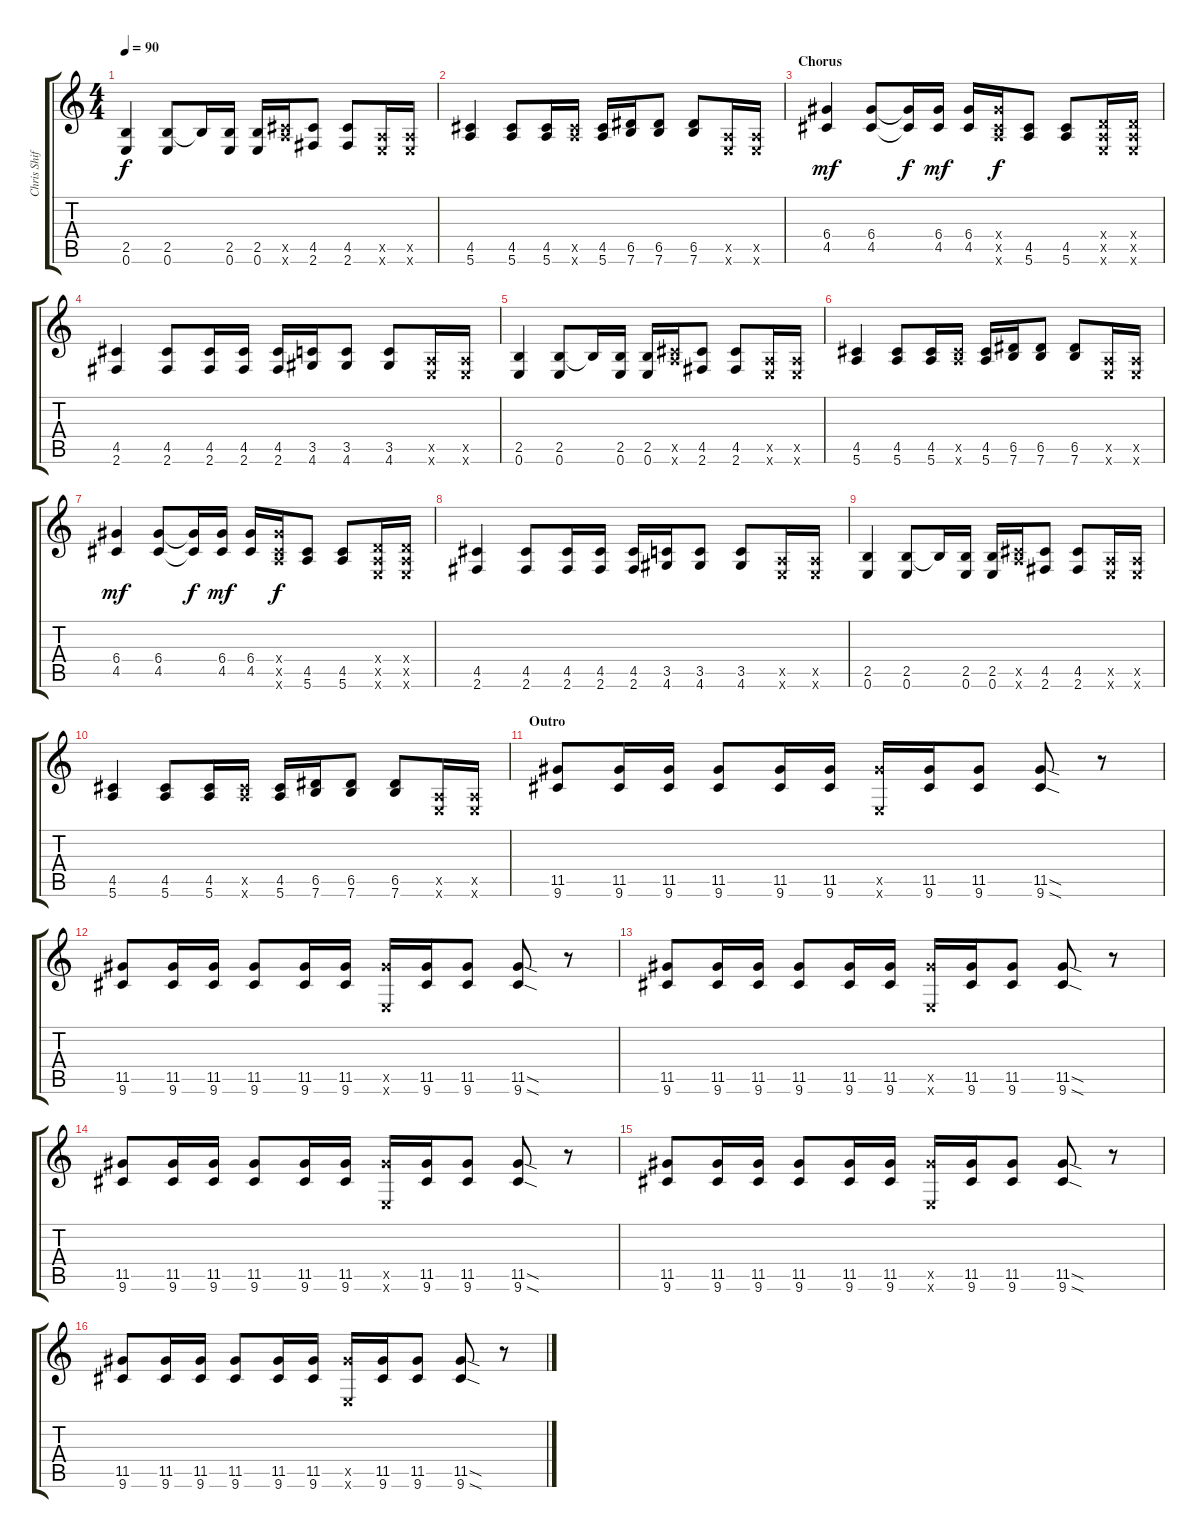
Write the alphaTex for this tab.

\track ("Chris Shifflet" "Chris Shif") {instrument distortionguitar}
\staff {score tabs}
\tuning (E4 B3 G3 D3 A2 E2) {hide}
\ts (4 4)
\tempo 90
\clef g2
\ks c
(2.5 0.6).4{dy f} (2.5 0.6).8 2.5{t}.16 (2.5 0.6).16 (2.5 0.6).16 (4.5{x} 5.6{x}).16 (4.5 2.6).8 (4.5 2.6).8 (0.5{x} 0.6{x}).16 (0.5{x} 0.6{x}).16 |
(4.5 5.6).4 (4.5 5.6).8 (4.5 5.6).16 (4.5{x} 5.6{x}).16 (4.5 5.6).16 (6.5 7.6).16 (6.5 7.6).8 (6.5 7.6).8 (0.5{x} 0.6{x}).16 (0.5{x} 0.6{x}).16 |
\section ("" "Chorus")
(6.4 4.5).4{dy mf} (6.4 4.5).8 (6.4{t} 4.5{t}).16{dy f} (6.4 4.5).16{dy mf} (6.4 4.5).16 (6.4{x} 4.5{x} 5.6{x}).16{dy f} (4.5 5.6).8 (4.5 5.6).8 (0.4{x} 0.5{x} 0.6{x}).16 (0.4{x} 0.5{x} 0.6{x}).16 |
(4.5 2.6).4 (4.5 2.6).8 (4.5 2.6).16 (4.5 2.6).16 (4.5 2.6).16 (3.5 4.6).16 (3.5 4.6).8 (3.5 4.6).8 (0.5{x} 0.6{x}).16 (0.5{x} 0.6{x}).16 |
(2.5 0.6).4 (2.5 0.6).8 2.5{t}.16 (2.5 0.6).16 (2.5 0.6).16 (4.5{x} 5.6{x}).16 (4.5 2.6).8 (4.5 2.6).8 (0.5{x} 0.6{x}).16 (0.5{x} 0.6{x}).16 |
(4.5 5.6).4 (4.5 5.6).8 (4.5 5.6).16 (4.5{x} 5.6{x}).16 (4.5 5.6).16 (6.5 7.6).16 (6.5 7.6).8 (6.5 7.6).8 (0.5{x} 0.6{x}).16 (0.5{x} 0.6{x}).16 |
(6.4 4.5).4{dy mf} (6.4 4.5).8 (6.4{t} 4.5{t}).16{dy f} (6.4 4.5).16{dy mf} (6.4 4.5).16 (6.4{x} 4.5{x} 5.6{x}).16{dy f} (4.5 5.6).8 (4.5 5.6).8 (0.4{x} 0.5{x} 0.6{x}).16 (0.4{x} 0.5{x} 0.6{x}).16 |
(4.5 2.6).4 (4.5 2.6).8 (4.5 2.6).16 (4.5 2.6).16 (4.5 2.6).16 (3.5 4.6).16 (3.5 4.6).8 (3.5 4.6).8 (0.5{x} 0.6{x}).16 (0.5{x} 0.6{x}).16 |
(2.5 0.6).4 (2.5 0.6).8 2.5{t}.16 (2.5 0.6).16 (2.5 0.6).16 (4.5{x} 5.6{x}).16 (4.5 2.6).8 (4.5 2.6).8 (0.5{x} 0.6{x}).16 (0.5{x} 0.6{x}).16 |
(4.5 5.6).4 (4.5 5.6).8 (4.5 5.6).16 (4.5{x} 5.6{x}).16 (4.5 5.6).16 (6.5 7.6).16 (6.5 7.6).8 (6.5 7.6).8 (0.5{x} 0.6{x}).16 (0.5{x} 0.6{x}).16 |
\section ("" "Outro")
(11.5 9.6).8 (11.5 9.6).16 (11.5 9.6).16 (11.5 9.6).8 (11.5 9.6).16 (11.5 9.6).16 (11.5{x} 0.6{x}).16 (11.5 9.6).16 (11.5 9.6).8 (11.5{sod} 9.6{sod}).8 r.8 |
(11.5 9.6).8 (11.5 9.6).16 (11.5 9.6).16 (11.5 9.6).8 (11.5 9.6).16 (11.5 9.6).16 (11.5{x} 0.6{x}).16 (11.5 9.6).16 (11.5 9.6).8 (11.5{sod} 9.6{sod}).8 r.8 |
(11.5 9.6).8 (11.5 9.6).16 (11.5 9.6).16 (11.5 9.6).8 (11.5 9.6).16 (11.5 9.6).16 (11.5{x} 0.6{x}).16 (11.5 9.6).16 (11.5 9.6).8 (11.5{sod} 9.6{sod}).8 r.8 |
(11.5 9.6).8 (11.5 9.6).16 (11.5 9.6).16 (11.5 9.6).8 (11.5 9.6).16 (11.5 9.6).16 (11.5{x} 0.6{x}).16 (11.5 9.6).16 (11.5 9.6).8 (11.5{sod} 9.6{sod}).8 r.8 |
(11.5 9.6).8 (11.5 9.6).16 (11.5 9.6).16 (11.5 9.6).8 (11.5 9.6).16 (11.5 9.6).16 (11.5{x} 0.6{x}).16 (11.5 9.6).16 (11.5 9.6).8 (11.5{sod} 9.6{sod}).8 r.8 |
(11.5 9.6).8 (11.5 9.6).16 (11.5 9.6).16 (11.5 9.6).8 (11.5 9.6).16 (11.5 9.6).16 (11.5{x} 0.6{x}).16 (11.5 9.6).16 (11.5 9.6).8 (11.5{sod} 9.6{sod}).8 r.8
